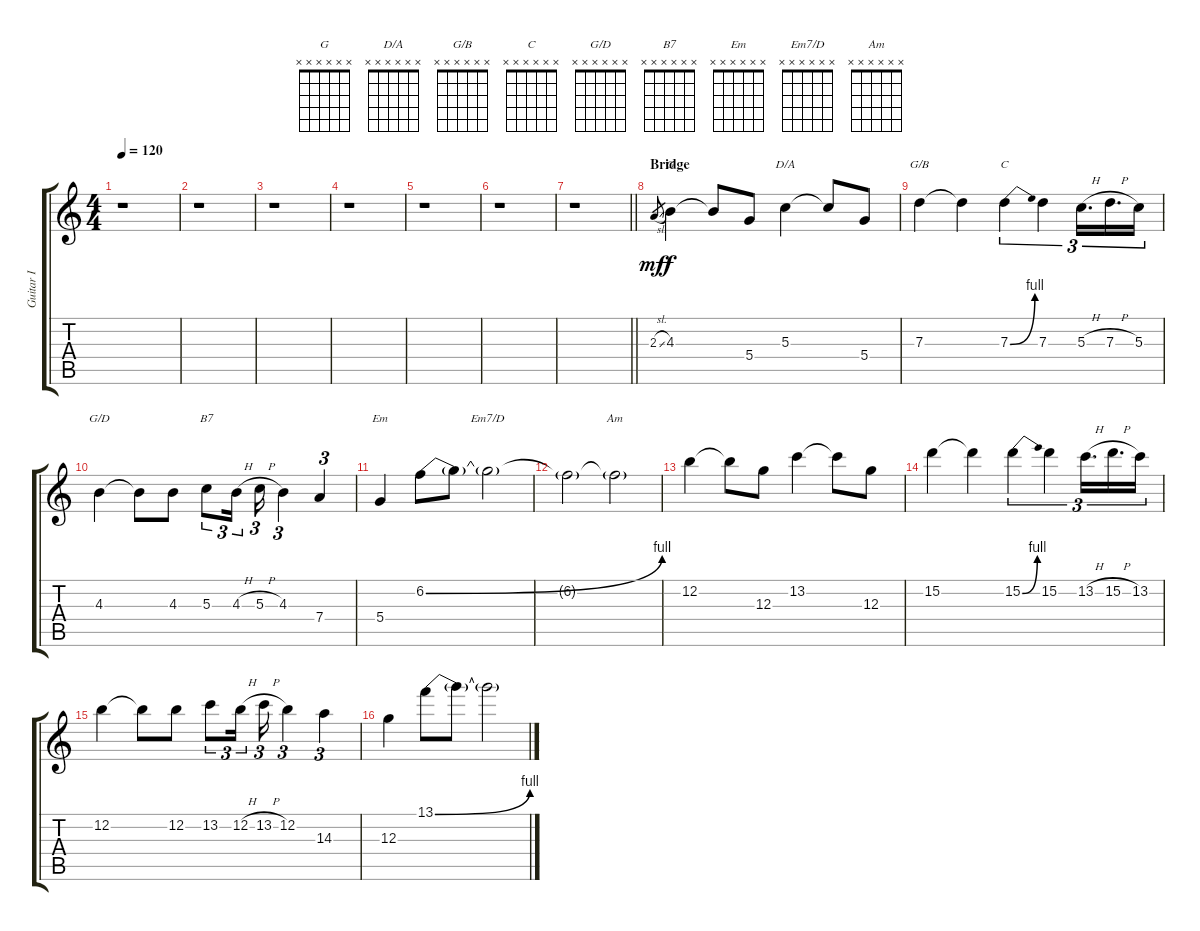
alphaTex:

\track ("Guitar I" "Guitar I") {instrument overdrivenguitar}
\staff {score tabs}
\tuning (E4 B3 G3 D3 A2 E2) {hide}
\chord ("G" x x x x x x)
\chord ("D/A" x x x x x x)
\chord ("G/B" x x x x x x)
\chord ("C" x x x x x x)
\chord ("G/D" x x x x x x)
\chord ("B7" x x x x x x)
\chord ("Em" x x x x x x)
\chord ("Em7/D" x x x x x x)
\chord ("Am" x x x x x x)
\ts (4 4)
\tempo 120
\clef g2
\ks c
r.1{dy mf} |
r.1 |
r.1 |
r.1 |
r.1 |
r.1 |
\barLineRight lightlight
r.1 |
\section ("" "Bridge")
2.3{sl}.8{gr} 4.3.4{ch "G" dy f volume 14} 4.3{t}.8 5.4.8 5.3.4{ch "D/A"} 5.3{t}.8 5.4.8 |
7.3.4{ch "G/B"} 7.3{t}.4 7.3{be (bend 0 0 60 4)}.4{tu (3 2) ch "C"} 7.3.4{tu (3 2)} 5.3{h}.16{d tu (3 2)} 7.3{h}.16{d tu (3 2)} 5.3.16{tu (3 2)} |
4.3.4{ch "G/D"} 4.3{t}.8 4.3.8 5.3.8{tu (3 2) ch "B7"} 4.3{h}.16{tu (3 2)} 5.3{h}.16{tu (3 2)} 4.3.4{tu (3 2)} 7.4.4{tu (3 2)} |
5.4.4{ch "Em"} 6.2{be (bend 0 0 60 4)}.8 6.2{t}.8 6.2{t}.2{ch "Em7/D"} |
6.2{t}.2 6.2{t}.2{ch "Am"} |
12.2.4 12.2{t}.8 12.3.8 13.2.4 13.2{t}.8 12.3.8 |
15.2.4 15.2{t}.4 15.2{be (bend 0 0 60 4)}.4{tu (3 2)} 15.2.4{tu (3 2)} 13.2{h}.16{d tu (3 2)} 15.2{h}.16{d tu (3 2)} 13.2.16{tu (3 2)} |
12.2.4 12.2{t}.8 12.2.8 13.2.8{tu (3 2)} 12.2{h}.16{tu (3 2)} 13.2{h}.16{tu (3 2)} 12.2.4{tu (3 2)} 14.3.4{tu (3 2)} |
12.3.4 13.1{be (bend 0 0 60 4)}.8 13.1{t}.8 13.1{t}.2
